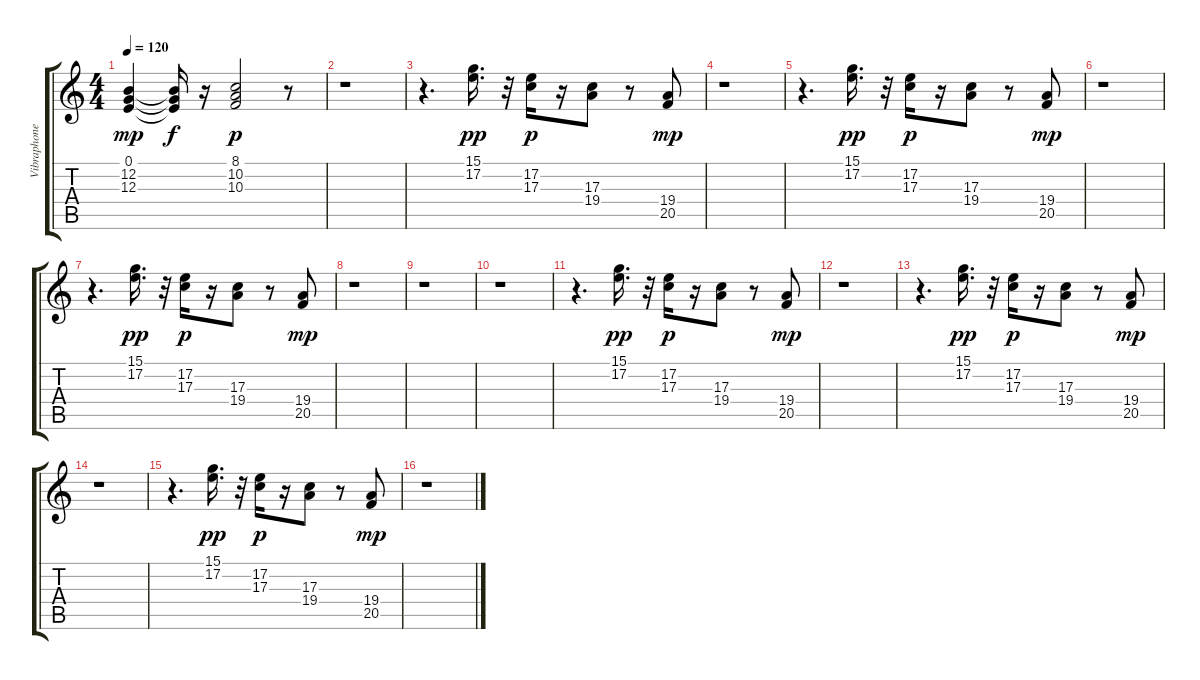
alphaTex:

\track ("Vibraphone" "Vibraphone") {instrument vibraphone}
\staff {score tabs}
\tuning (E4 B3 G3 D3 A2 E2) {hide}
\ts (4 4)
\tempo 120
\clef g2
\ks c
(0.1 12.2 12.3).4{dy mp} (0.1{t} 12.2{t} 12.3{t}).16{dy f} r.16 (8.1 10.2 10.3).2{dy p} r.8 |
r.1 |
r.4{d} (15.1 17.2).16{d dy pp} r.32 (17.2 17.3).16{dy p} r.16 (17.3 19.4).8 r.8 (19.4 20.5).8{dy mp} |
r.1 |
r.4{d} (15.1 17.2).16{d dy pp} r.32 (17.2 17.3).16{dy p} r.16 (17.3 19.4).8 r.8 (19.4 20.5).8{dy mp} |
r.1 |
r.4{d} (15.1 17.2).16{d dy pp} r.32 (17.2 17.3).16{dy p} r.16 (17.3 19.4).8 r.8 (19.4 20.5).8{dy mp} |
r.1 |
r.1 |
r.1 |
r.4{d} (15.1 17.2).16{d dy pp} r.32 (17.2 17.3).16{dy p} r.16 (17.3 19.4).8 r.8 (19.4 20.5).8{dy mp} |
r.1 |
r.4{d} (15.1 17.2).16{d dy pp} r.32 (17.2 17.3).16{dy p} r.16 (17.3 19.4).8 r.8 (19.4 20.5).8{dy mp} |
r.1 |
r.4{d} (15.1 17.2).16{d dy pp} r.32 (17.2 17.3).16{dy p} r.16 (17.3 19.4).8 r.8 (19.4 20.5).8{dy mp} |
r.1
